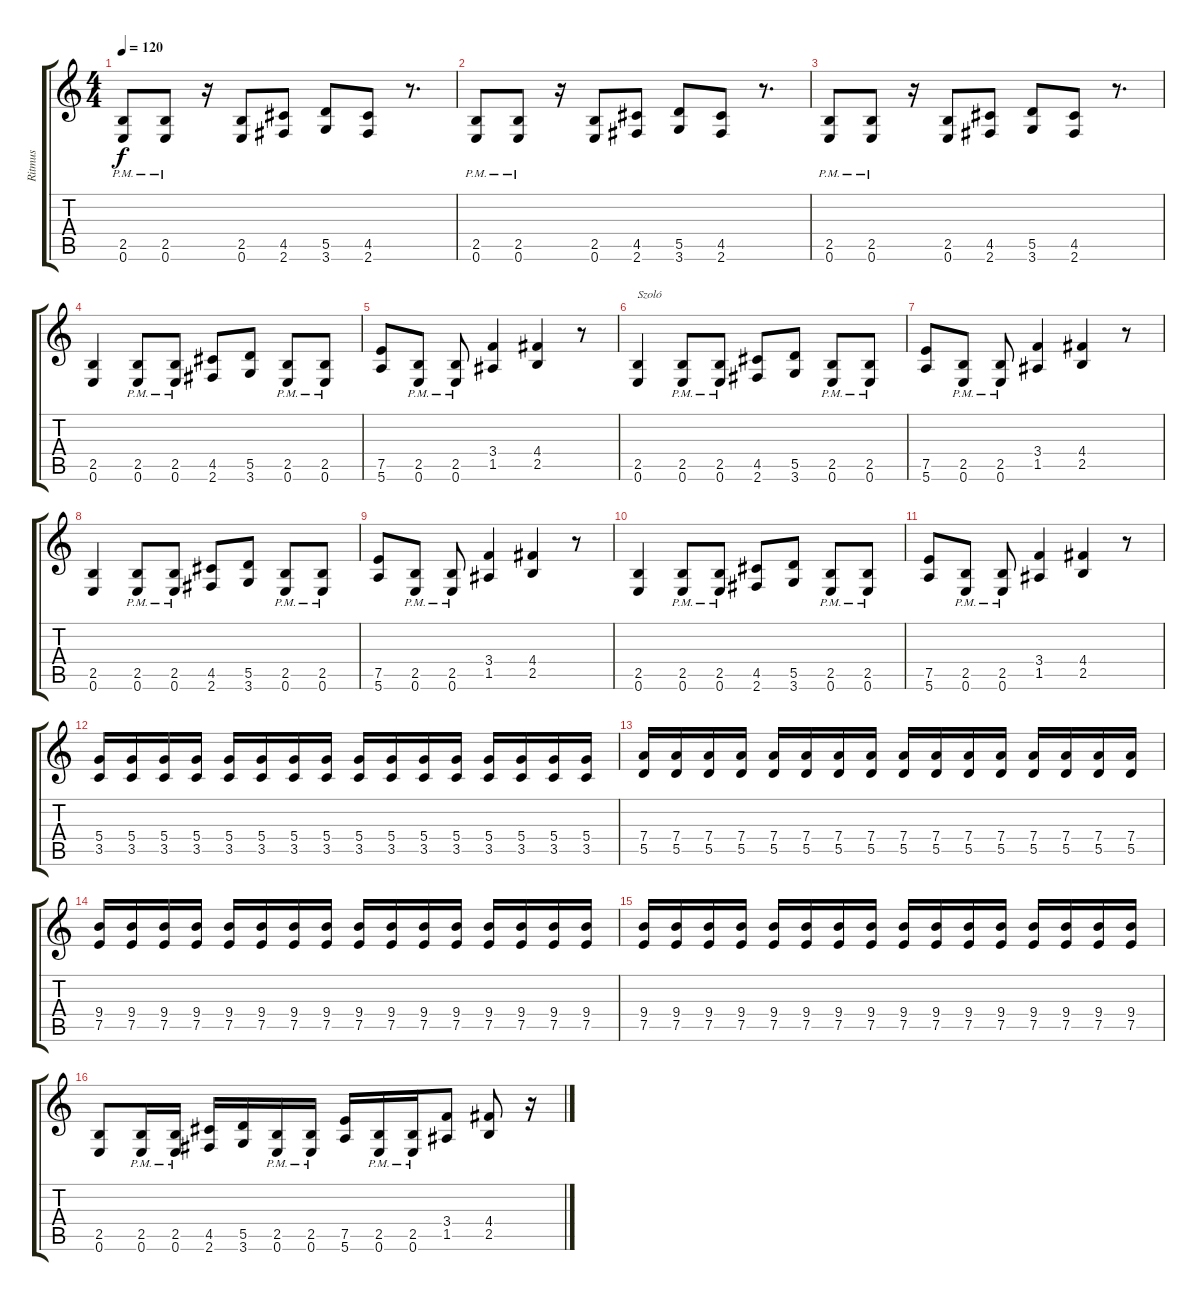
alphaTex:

\track ("Ritmus" "Ritmus") {instrument electricguitarjazz}
\staff {score tabs}
\tuning (E4 B3 G3 D3 A2 E2) {hide}
\ts (4 4)
\tempo 120
\clef g2
\ks c
(2.5{pm} 0.6{pm}).8{dy f} (2.5{pm} 0.6{pm}).8 r.16 (2.5 0.6).8 (4.5 2.6).8 (5.5 3.6).8 (4.5 2.6).8 r.8{d} |
(2.5{pm} 0.6{pm}).8 (2.5{pm} 0.6{pm}).8 r.16 (2.5 0.6).8 (4.5 2.6).8 (5.5 3.6).8 (4.5 2.6).8 r.8{d} |
(2.5{pm} 0.6{pm}).8 (2.5{pm} 0.6{pm}).8 r.16 (2.5 0.6).8 (4.5 2.6).8 (5.5 3.6).8 (4.5 2.6).8 r.8{d} |
(2.5 0.6).4 (2.5{pm} 0.6{pm}).8 (2.5{pm} 0.6{pm}).8 (4.5 2.6).8 (5.5 3.6).8 (2.5{pm} 0.6{pm}).8 (2.5{pm} 0.6{pm}).8 |
(7.5 5.6).8 (2.5{pm} 0.6{pm}).8 (2.5{pm} 0.6{pm}).8 (3.4 1.5).4 (4.4 2.5).4 r.8 |
(2.5 0.6).4{txt "Szoló"} (2.5{pm} 0.6{pm}).8 (2.5{pm} 0.6{pm}).8 (4.5 2.6).8 (5.5 3.6).8 (2.5{pm} 0.6{pm}).8 (2.5{pm} 0.6{pm}).8 |
(7.5 5.6).8 (2.5{pm} 0.6{pm}).8 (2.5{pm} 0.6{pm}).8 (3.4 1.5).4 (4.4 2.5).4 r.8 |
(2.5 0.6).4 (2.5{pm} 0.6{pm}).8 (2.5{pm} 0.6{pm}).8 (4.5 2.6).8 (5.5 3.6).8 (2.5{pm} 0.6{pm}).8 (2.5{pm} 0.6{pm}).8 |
(7.5 5.6).8 (2.5{pm} 0.6{pm}).8 (2.5{pm} 0.6{pm}).8 (3.4 1.5).4 (4.4 2.5).4 r.8 |
(2.5 0.6).4 (2.5{pm} 0.6{pm}).8 (2.5{pm} 0.6{pm}).8 (4.5 2.6).8 (5.5 3.6).8 (2.5{pm} 0.6{pm}).8 (2.5{pm} 0.6{pm}).8 |
(7.5 5.6).8 (2.5{pm} 0.6{pm}).8 (2.5{pm} 0.6{pm}).8 (3.4 1.5).4 (4.4 2.5).4 r.8 |
(5.4 3.5).16 (5.4 3.5).16 (5.4 3.5).16 (5.4 3.5).16 (5.4 3.5).16 (5.4 3.5).16 (5.4 3.5).16 (5.4 3.5).16 (5.4 3.5).16 (5.4 3.5).16 (5.4 3.5).16 (5.4 3.5).16 (5.4 3.5).16 (5.4 3.5).16 (5.4 3.5).16 (5.4 3.5).16 |
(7.4 5.5).16 (7.4 5.5).16 (7.4 5.5).16 (7.4 5.5).16 (7.4 5.5).16 (7.4 5.5).16 (7.4 5.5).16 (7.4 5.5).16 (7.4 5.5).16 (7.4 5.5).16 (7.4 5.5).16 (7.4 5.5).16 (7.4 5.5).16 (7.4 5.5).16 (7.4 5.5).16 (7.4 5.5).16 |
(9.4 7.5).16 (9.4 7.5).16 (9.4 7.5).16 (9.4 7.5).16 (9.4 7.5).16 (9.4 7.5).16 (9.4 7.5).16 (9.4 7.5).16 (9.4 7.5).16 (9.4 7.5).16 (9.4 7.5).16 (9.4 7.5).16 (9.4 7.5).16 (9.4 7.5).16 (9.4 7.5).16 (9.4 7.5).16 |
(9.4 7.5).16 (9.4 7.5).16 (9.4 7.5).16 (9.4 7.5).16 (9.4 7.5).16 (9.4 7.5).16 (9.4 7.5).16 (9.4 7.5).16 (9.4 7.5).16 (9.4 7.5).16 (9.4 7.5).16 (9.4 7.5).16 (9.4 7.5).16 (9.4 7.5).16 (9.4 7.5).16 (9.4 7.5).16 |
(2.5 0.6).8 (2.5{pm} 0.6{pm}).16 (2.5{pm} 0.6{pm}).16 (4.5 2.6).16 (5.5 3.6).16 (2.5{pm} 0.6{pm}).16 (2.5{pm} 0.6{pm}).16 (7.5 5.6).16 (2.5{pm} 0.6{pm}).16 (2.5{pm} 0.6{pm}).16 (3.4 1.5).8 (4.4 2.5).8 r.16
